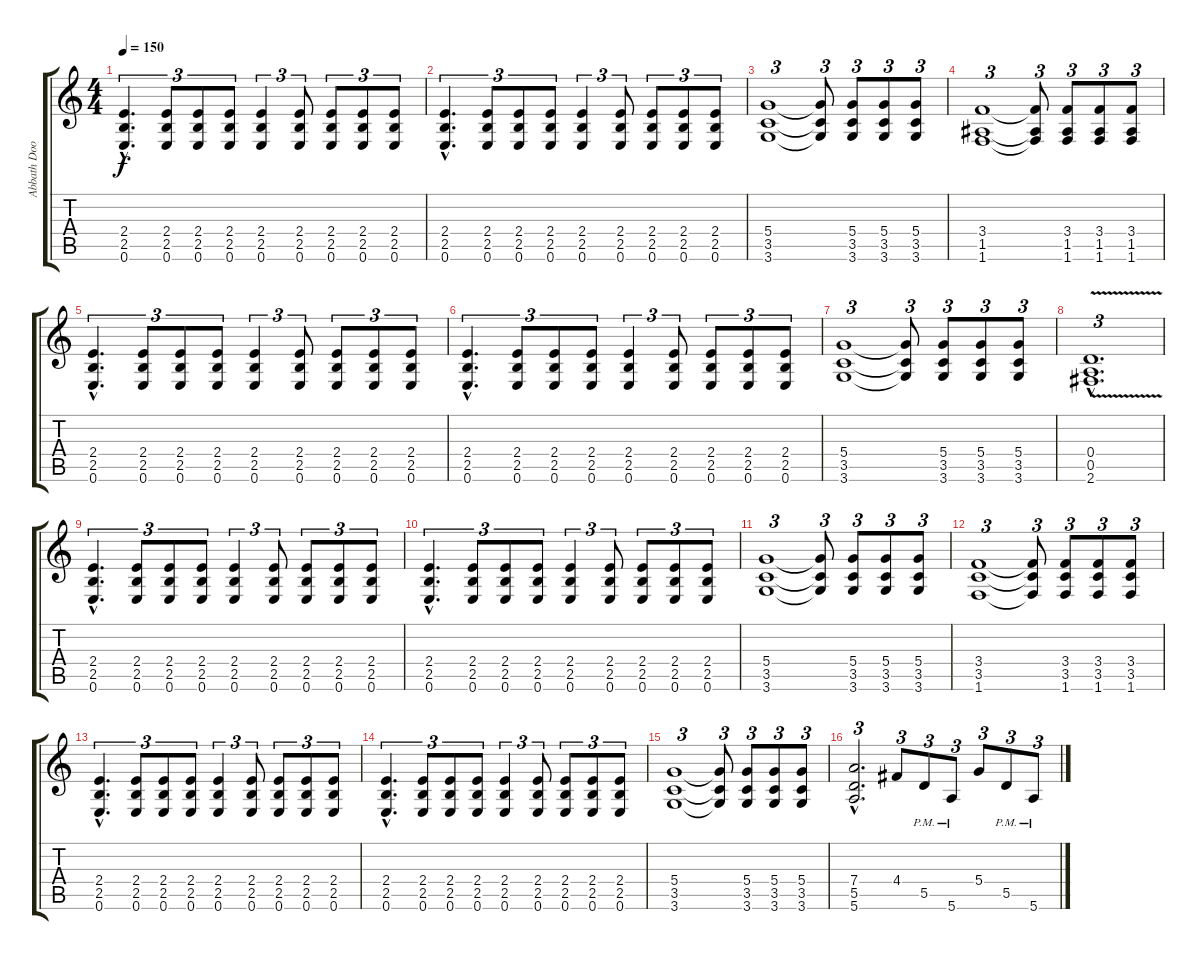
\track ("Abbath Doom Occulta (Guitar)" "Abbath Doo") {instrument distortionguitar}
\staff {score tabs}
\tuning (E4 B3 G3 D3 A2 E2) {hide}
\ts (4 4)
\tempo 150
\clef g2
\ks c
(2.4{hac} 2.5{hac} 0.6{hac}).4{d tu (3 2) dy f instrument distortionguitar} (2.4 2.5 0.6).8{tu (3 2)} (2.4 2.5 0.6).8{tu (3 2)} (2.4 2.5 0.6).8{tu (3 2)} (2.4 2.5 0.6).4{tu (3 2)} (2.4 2.5 0.6).8{tu (3 2)} (2.4 2.5 0.6).8{tu (3 2)} (2.4 2.5 0.6).8{tu (3 2)} (2.4 2.5 0.6).8{tu (3 2)} |
(2.4{hac} 2.5{hac} 0.6{hac}).4{d tu (3 2)} (2.4 2.5 0.6).8{tu (3 2)} (2.4 2.5 0.6).8{tu (3 2)} (2.4 2.5 0.6).8{tu (3 2)} (2.4 2.5 0.6).4{tu (3 2)} (2.4 2.5 0.6).8{tu (3 2)} (2.4 2.5 0.6).8{tu (3 2)} (2.4 2.5 0.6).8{tu (3 2)} (2.4 2.5 0.6).8{tu (3 2)} |
(5.4 3.5 3.6).1{tu (3 2)} (5.4{t} 3.5{t} 3.6{t}).8{tu (3 2)} (5.4 3.5 3.6).8{tu (3 2)} (5.4 3.5 3.6).8{tu (3 2)} (5.4 3.5 3.6).8{tu (3 2)} |
(3.4 1.5 1.6).1{tu (3 2)} (3.4{t} 1.5{t} 1.6{t}).8{tu (3 2)} (3.4 1.5 1.6).8{tu (3 2)} (3.4 1.5 1.6).8{tu (3 2)} (3.4 1.5 1.6).8{tu (3 2)} |
(2.4{hac} 2.5{hac} 0.6{hac}).4{d tu (3 2)} (2.4 2.5 0.6).8{tu (3 2)} (2.4 2.5 0.6).8{tu (3 2)} (2.4 2.5 0.6).8{tu (3 2)} (2.4 2.5 0.6).4{tu (3 2)} (2.4 2.5 0.6).8{tu (3 2)} (2.4 2.5 0.6).8{tu (3 2)} (2.4 2.5 0.6).8{tu (3 2)} (2.4 2.5 0.6).8{tu (3 2)} |
(2.4{hac} 2.5{hac} 0.6{hac}).4{d tu (3 2)} (2.4 2.5 0.6).8{tu (3 2)} (2.4 2.5 0.6).8{tu (3 2)} (2.4 2.5 0.6).8{tu (3 2)} (2.4 2.5 0.6).4{tu (3 2)} (2.4 2.5 0.6).8{tu (3 2)} (2.4 2.5 0.6).8{tu (3 2)} (2.4 2.5 0.6).8{tu (3 2)} (2.4 2.5 0.6).8{tu (3 2)} |
(5.4 3.5 3.6).1{tu (3 2)} (5.4{t} 3.5{t} 3.6{t}).8{tu (3 2)} (5.4 3.5 3.6).8{tu (3 2)} (5.4 3.5 3.6).8{tu (3 2)} (5.4 3.5 3.6).8{tu (3 2)} |
(0.4{hac} 0.5{hac} 2.6{v hac}).1{d tu (3 2)} |
(2.4{hac} 2.5{hac} 0.6{hac}).4{d tu (3 2)} (2.4 2.5 0.6).8{tu (3 2)} (2.4 2.5 0.6).8{tu (3 2)} (2.4 2.5 0.6).8{tu (3 2)} (2.4 2.5 0.6).4{tu (3 2)} (2.4 2.5 0.6).8{tu (3 2)} (2.4 2.5 0.6).8{tu (3 2)} (2.4 2.5 0.6).8{tu (3 2)} (2.4 2.5 0.6).8{tu (3 2)} |
(2.4{hac} 2.5{hac} 0.6{hac}).4{d tu (3 2)} (2.4 2.5 0.6).8{tu (3 2)} (2.4 2.5 0.6).8{tu (3 2)} (2.4 2.5 0.6).8{tu (3 2)} (2.4 2.5 0.6).4{tu (3 2)} (2.4 2.5 0.6).8{tu (3 2)} (2.4 2.5 0.6).8{tu (3 2)} (2.4 2.5 0.6).8{tu (3 2)} (2.4 2.5 0.6).8{tu (3 2)} |
(5.4 3.5 3.6).1{tu (3 2)} (5.4{t} 3.5{t} 3.6{t}).8{tu (3 2)} (5.4 3.5 3.6).8{tu (3 2)} (5.4 3.5 3.6).8{tu (3 2)} (5.4 3.5 3.6).8{tu (3 2)} |
(3.4 3.5 1.6).1{tu (3 2)} (3.4{t} 3.5{t} 1.6{t}).8{tu (3 2)} (3.4 3.5 1.6).8{tu (3 2)} (3.4 3.5 1.6).8{tu (3 2)} (3.4 3.5 1.6).8{tu (3 2)} |
(2.4{hac} 2.5{hac} 0.6{hac}).4{d tu (3 2)} (2.4 2.5 0.6).8{tu (3 2)} (2.4 2.5 0.6).8{tu (3 2)} (2.4 2.5 0.6).8{tu (3 2)} (2.4 2.5 0.6).4{tu (3 2)} (2.4 2.5 0.6).8{tu (3 2)} (2.4 2.5 0.6).8{tu (3 2)} (2.4 2.5 0.6).8{tu (3 2)} (2.4 2.5 0.6).8{tu (3 2)} |
(2.4{hac} 2.5{hac} 0.6{hac}).4{d tu (3 2)} (2.4 2.5 0.6).8{tu (3 2)} (2.4 2.5 0.6).8{tu (3 2)} (2.4 2.5 0.6).8{tu (3 2)} (2.4 2.5 0.6).4{tu (3 2)} (2.4 2.5 0.6).8{tu (3 2)} (2.4 2.5 0.6).8{tu (3 2)} (2.4 2.5 0.6).8{tu (3 2)} (2.4 2.5 0.6).8{tu (3 2)} |
(5.4 3.5 3.6).1{tu (3 2)} (5.4{t} 3.5{t} 3.6{t}).8{tu (3 2)} (5.4 3.5 3.6).8{tu (3 2)} (5.4 3.5 3.6).8{tu (3 2)} (5.4 3.5 3.6).8{tu (3 2)} |
(7.4{hac} 5.5{hac} 5.6{hac}).2{d tu (3 2)} 4.4.8{tu (3 2)} 5.5{pm}.8{tu (3 2)} 5.6{pm}.8{tu (3 2)} 5.4.8{tu (3 2)} 5.5{pm}.8{tu (3 2)} 5.6{pm}.8{tu (3 2)}
